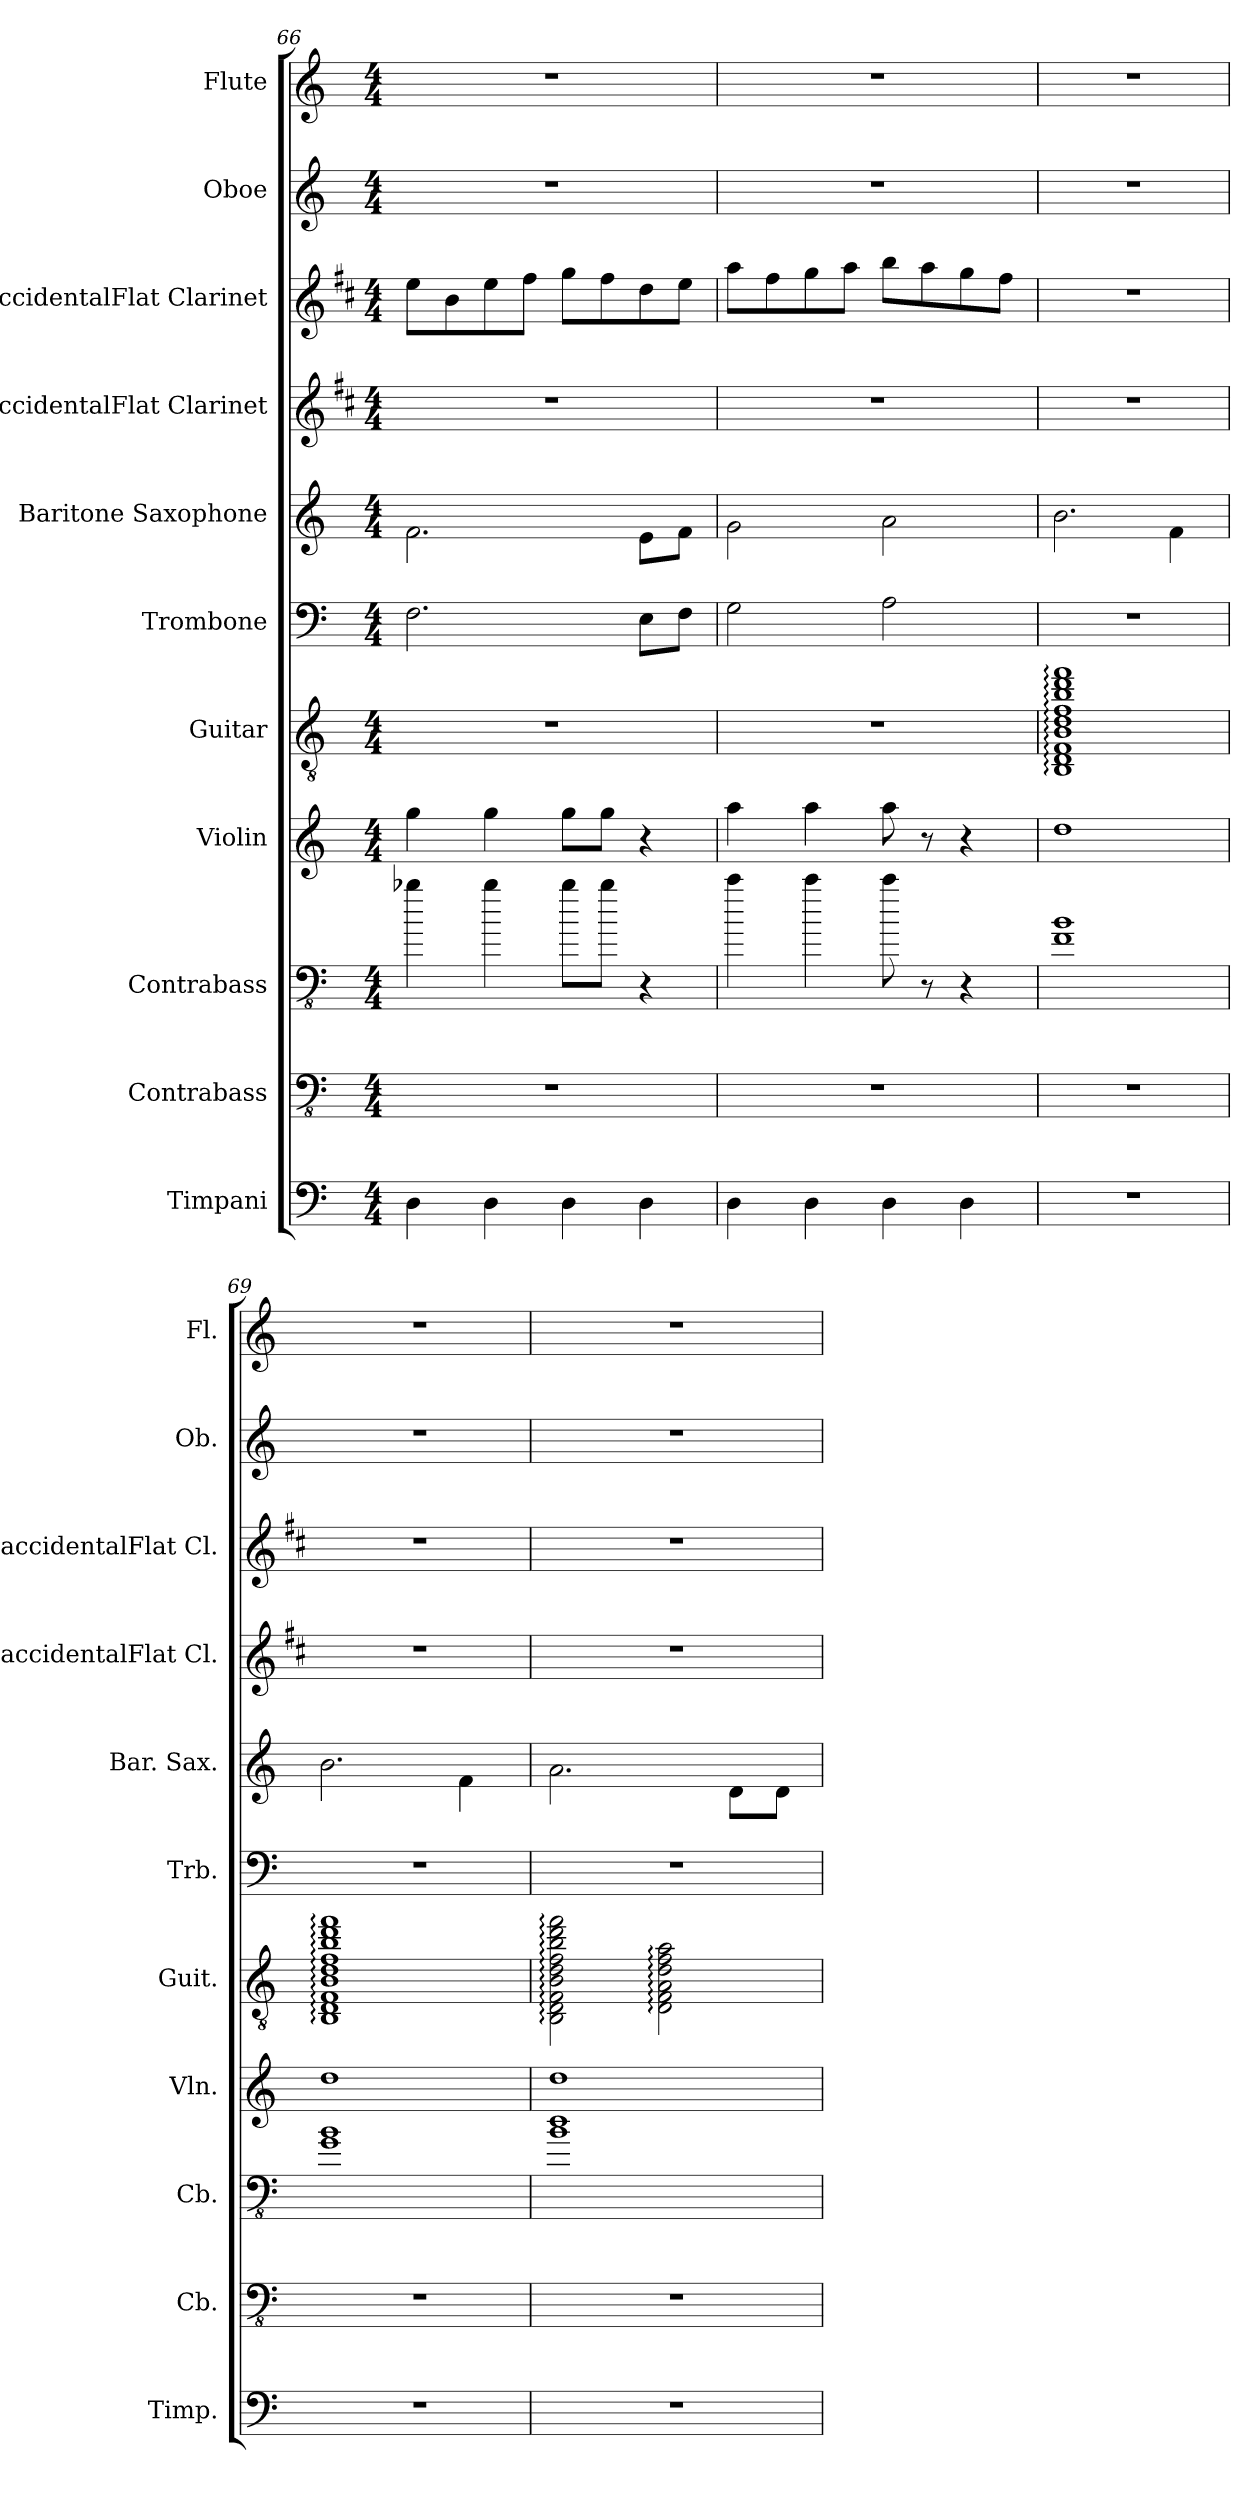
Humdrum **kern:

**kern	**kern	**kern	**kern	**kern	**kern	**kern	**kern	**kern	**kern	**kern
*part11	*part10	*part9	*part8	*part7	*part6	*part5	*part4	*part3	*part2	*part1
*staff11	*staff10	*staff9	*staff8	*staff7	*staff6	*staff5	*staff4	*staff3	*staff2	*staff1
*I"Timpani	*I"Contrabass	*I"Contrabass	*I"Violin	*I"Guitar	*I"Trombone	*I"Baritone Saxophone	*I"BaccidentalFlat Clarinet	*I"BaccidentalFlat Clarinet	*I"Oboe	*I"Flute
*I'Timp.	*I'Cb.	*I'Cb.	*I'Vln.	*I'Guit.	*I'Trb.	*I'Bar. Sax.	*I'BaccidentalFlat Cl.	*I'BaccidentalFlat Cl.	*I'Ob.	*I'Fl.
*clefF4	*clefFv4	*clefFv4	*clefG2	*clefGv2	*clefF4	*clefG2	*clefG2	*clefG2	*clefG2	*clefG2
*	*ITrd7c12	*ITrd7c12	*	*	*	*ITrd12c21	*ITrd1c2	*ITrd1c2	*	*
*k[]	*k[]	*k[]	*k[]	*k[]	*k[]	*k[]	*k[]	*k[]	*k[]	*k[]
*M4/4	*M4/4	*M4/4	*M4/4	*M4/4	*M4/4	*M4/4	*M4/4	*M4/4	*M4/4	*M4/4
=66	=66	=66	=66	=66	=66	=66	=66	=66	=66	=66
4D\	1r	4B-X\	4gg\	1r	2.F\	2.F\	1r	8dd\L	1r	1r
.	.	.	.	.	.	.	.	8a\	.	.
4D\	.	4B-\	4gg\	.	.	.	.	8dd\	.	.
.	.	.	.	.	.	.	.	8ee\J	.	.
4D\	.	8B-\L	8gg\L	.	.	.	.	8ff\L	.	.
.	.	8B-\J	8gg\J	.	.	.	.	8ee\	.	.
4D\	.	4r	4r	.	8E\L	8E\L	.	8cc\	.	.
.	.	.	.	.	8F\J	8F\J	.	8dd\J	.	.
=67	=67	=67	=67	=67	=67	=67	=67	=67	=67	=67
4D\	1r	4c\	4aa\	1r	2G\	2G\	1r	8gg\L	1r	1r
.	.	.	.	.	.	.	.	8ee\	.	.
4D\	.	4c\	4aa\	.	.	.	.	8ff\	.	.
.	.	.	.	.	.	.	.	8gg\J	.	.
4D\	.	8c\	8aa\	.	2A\	2A\	.	8aa\L	.	.
.	.	8r	8r	.	.	.	.	8gg\	.	.
4D\	.	4r	4r	.	.	.	.	8ff\	.	.
.	.	.	.	.	.	.	.	8ee\J	.	.
=68	=68	=68	=68	=68	=68	=68	=68	=68	=68	=68
1r	1r	1FF 1BB	1dd	1BB: 1D: 1F: 1B: 1d: 1f: 1b: 1dd: 1ff:	1r	2.B\	1r	1r	1r	1r
.	.	.	.	.	.	4F\	.	.	.	.
=69	=69	=69	=69	=69	=69	=69	=69	=69	=69	=69
1r	1r	1GG 1BB	1dd	1BB: 1D: 1F: 1B: 1d: 1f: 1b: 1dd: 1ff:	1r	2.B\	1r	1r	1r	1r
.	.	.	.	.	.	4F\	.	.	.	.
!!LO:PB:g=z
=70	=70	=70	=70	=70	=70	=70	=70	=70	=70	=70
1r	1r	1BB 1D	1dd	2BB\: 2D\: 2F\: 2B\: 2d\: 2f\: 2b\: 2dd\: 2ff\:	1r	2.A\	1r	1r	1r	1r
.	.	.	.	2D\: 2F\: 2A\: 2d\: 2f\: 2a\:	.	.	.	.	.	.
.	.	.	.	.	.	8D\L	.	.	.	.
.	.	.	.	.	.	8D\J	.	.	.	.
=	=	=	=	=	=	=	=	=	=	=
*-	*-	*-	*-	*-	*-	*-	*-	*-	*-	*-
